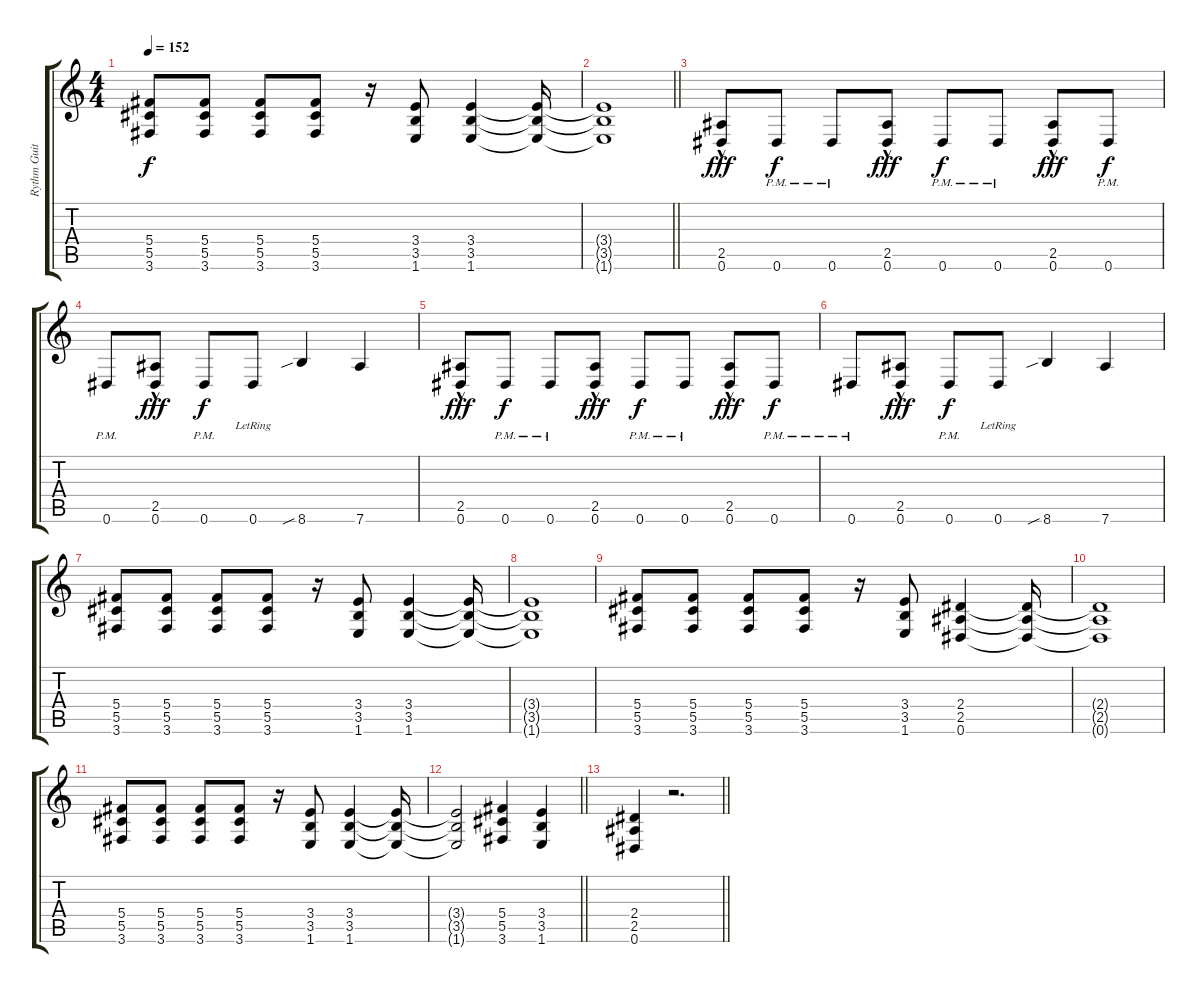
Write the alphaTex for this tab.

\track ("Rythm Guitar" "Rythm Guit") {instrument distortionguitar}
\staff {score tabs}
\tuning (Eb4 Bb3 Gb3 Db3 Ab2 Eb2) {hide}
\ts (4 4)
\tempo 152
\clef g2
\ks c
(5.4 5.5 3.6).8{dy f} (5.4 5.5 3.6).8 (5.4 5.5 3.6).8 (5.4 5.5 3.6).8 r.16 (3.4 3.5 1.6).8 (3.4 3.5 1.6).4 (3.4{t} 3.5{t} 1.6{t}).16 |
\barLineRight lightlight
(3.4{t} 3.5{t} 1.6{t}).1 |
(2.5 0.6{hac}).8{dy fff} 0.6{pm}.8{dy f} 0.6{pm}.8 (2.5 0.6{hac}).8{dy fff} 0.6{pm}.8{dy f} 0.6{pm}.8 (2.5 0.6{hac}).8{dy fff} 0.6{pm}.8{dy f} |
0.6{pm}.8 (2.5 0.6{hac}).8{dy fff} 0.6{pm}.8{dy f} 0.6{lr}.8 8.6{sib}.4 7.6.4 |
(2.5 0.6{hac}).8{dy fff} 0.6{pm}.8{dy f} 0.6{pm}.8 (2.5 0.6{hac}).8{dy fff} 0.6{pm}.8{dy f} 0.6{pm}.8 (2.5 0.6{hac}).8{dy fff} 0.6{pm}.8{dy f} |
0.6{pm}.8 (2.5 0.6{hac}).8{dy fff} 0.6{pm}.8{dy f} 0.6{lr}.8 8.6{sib}.4 7.6.4 |
(5.4 5.5 3.6).8 (5.4 5.5 3.6).8 (5.4 5.5 3.6).8 (5.4 5.5 3.6).8 r.16 (3.4 3.5 1.6).8 (3.4 3.5 1.6).4 (3.4{t} 3.5{t} 1.6{t}).16 |
(3.4{t} 3.5{t} 1.6{t}).1 |
(5.4 5.5 3.6).8 (5.4 5.5 3.6).8 (5.4 5.5 3.6).8 (5.4 5.5 3.6).8 r.16 (3.4 3.5 1.6).8 (2.4 2.5 0.6).4 (2.4{t} 2.5{t} 0.6{t}).16 |
(2.4{t} 2.5{t} 0.6{t}).1 |
(5.4 5.5 3.6).8 (5.4 5.5 3.6).8 (5.4 5.5 3.6).8 (5.4 5.5 3.6).8 r.16 (3.4 3.5 1.6).8 (3.4 3.5 1.6).4 (3.4{t} 3.5{t} 1.6{t}).16 |
\barLineRight lightlight
(3.4{t} 3.5{t} 1.6{t}).2 (5.4 5.5 3.6).4 (3.4 3.5 1.6).4 |
\barLineRight lightlight
(2.4 2.5 0.6).4 r.2{d}
